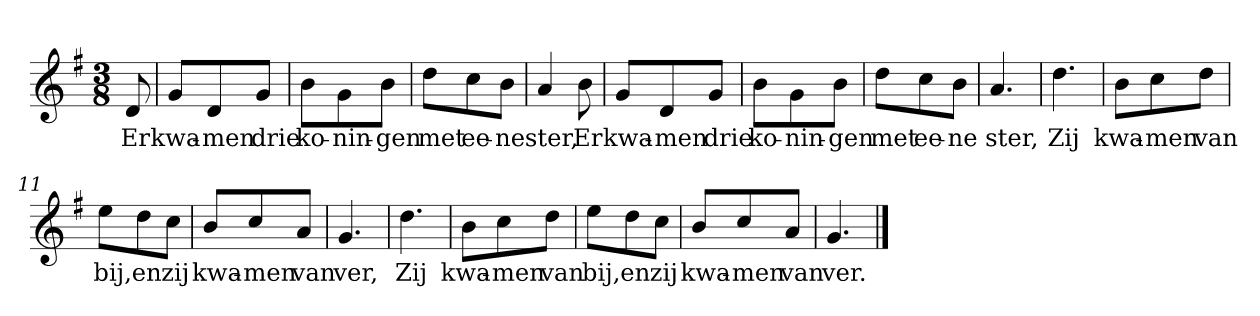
**kern	**text
*part1	*part1
*staff1	*staff1
*clefG2	*
*k[f#]	*
*G:	*
*M3/8	*
*MM120	*
=	=
8d	Er
=1	=1
8g/L	kwa-
8d/	-men
8g/J	drie
=2	=2
8b\L	ko-
8g\	-nin-
8b\J	-gen
=3	=3
8dd\L	met
8cc\	ee-
8b\J	-ne
=4	=4
4a	ster,
8b	Er
=5	=5
8g/L	kwa-
8d/	-men
8g/J	drie
=6	=6
8b\L	ko-
8g\	-nin-
8b\J	-gen
=7	=7
8dd\L	met
8cc\	ee-
8b\J	-ne
=8	=8
4.a	ster,
=9	=9
4.dd	Zij
=10	=10
8b\L	kwa-
8cc\	-men
8dd\J	van
=11	=11
8ee\L	bij,
8dd\	en
8cc\J	zij
=12	=12
8b/L	kwa-
8cc/	-men
8a/J	van
=13	=13
4.g	ver,
=14	=14
4.dd	Zij
=15	=15
8b\L	kwa-
8cc\	-men
8dd\J	van
=16	=16
8ee\L	bij,
8dd\	en
8cc\J	zij
=17	=17
8b/L	kwa-
8cc/	-men
8a/J	van
=18	=18
4.g	ver.
==	==
*-	*-
